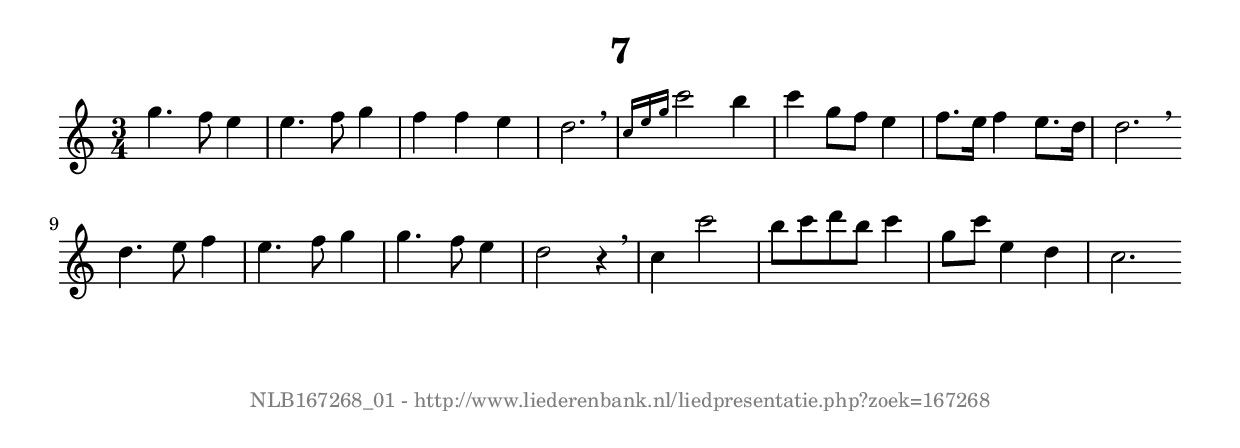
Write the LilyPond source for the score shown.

%
% produced by wce2krn 1.64 (7 June 2014)
%
\version"2.16"
#(append! paper-alist '(("long" . (cons (* 210 mm) (* 2000 mm)))))
#(set-default-paper-size "long")
sb = {\breathe}
mBreak = {\breathe }
bBreak = {\breathe }
x = {\once\override NoteHead #'style = #'cross }
gl=\glissando
itime={\override Staff.TimeSignature #'stencil = ##f }
ficta = {\once\set suggestAccidentals = ##t}
fine = {\once\override Score.RehearsalMark #'self-alignment-X = #1 \mark \markup {\italic{Fine}}}
dc = {\once\override Score.RehearsalMark #'self-alignment-X = #1 \mark \markup {\italic{D.C.}}}
dcf = {\once\override Score.RehearsalMark #'self-alignment-X = #1 \mark \markup {\italic{D.C. al Fine}}}
dcc = {\once\override Score.RehearsalMark #'self-alignment-X = #1 \mark \markup {\italic{D.C. al Coda}}}
ds = {\once\override Score.RehearsalMark #'self-alignment-X = #1 \mark \markup {\italic{D.S.}}}
dsf = {\once\override Score.RehearsalMark #'self-alignment-X = #1 \mark \markup {\italic{D.S. al Fine}}}
dsc = {\once\override Score.RehearsalMark #'self-alignment-X = #1 \mark \markup {\italic{D.S. al Coda}}}
pv = {\set Score.repeatCommands = #'((volta "1"))}
sv = {\set Score.repeatCommands = #'((volta "2"))}
tv = {\set Score.repeatCommands = #'((volta "3"))}
qv = {\set Score.repeatCommands = #'((volta "4"))}
xv = {\set Score.repeatCommands = #'((volta #f))}
\header{ tagline = ""
title = "7"
}
\score {{
\key c \major
\relative g''
{
\set melismaBusyProperties = #'()
\time 3/4
\tempo 4=120
\override Score.MetronomeMark #'transparent = ##t
\override Score.RehearsalMark #'break-visibility = #(vector #t #t #f)
g4. f8 e4 e4. f8 g4 f f e d2. \sb \grace { c16[ e g] } c2 b4 c g8 f e4 f8. e16 f4 e8. d16 d2. \bar ":|:" \bBreak
d4. e8 f4 e4. f8 g4 g4. f8 e4 d2 r4 \sb c4 c'2 b8 c d b c4 g8 c e,4 d c2. \bar ":|"
 }}
 \midi { }
 \layout {
            indent = 0.0\cm
}
}
\markup { \vspace #0 } \markup { \with-color #grey \fill-line { \center-column { \smaller "NLB167268_01 - http://www.liederenbank.nl/liedpresentatie.php?zoek=167268" } } }
